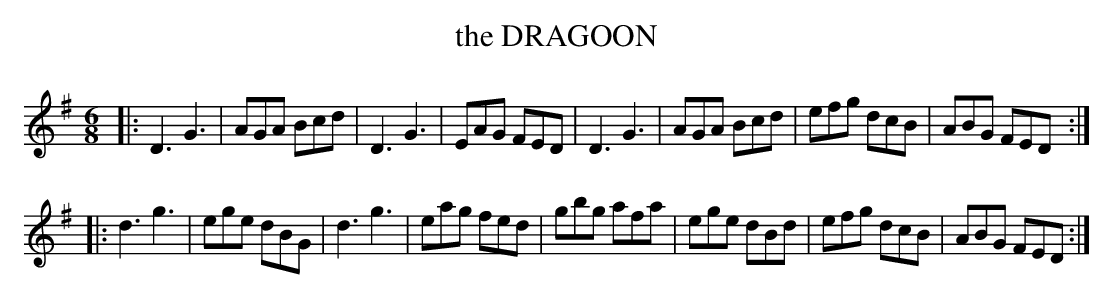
X:1
T: the DRAGOON
M: 6/8
L: 1/8
K: G
|:\
D3  G3  | AGA Bcd | D3  G3  | EAG FED |\
D3  G3  | AGA Bcd | efg dcB | ABG FED :|
|:\
d3  g3  | ege dBG | d3  g3  | eag fed |\
gbg afa | ege dBd | efg dcB | ABG FED :|
